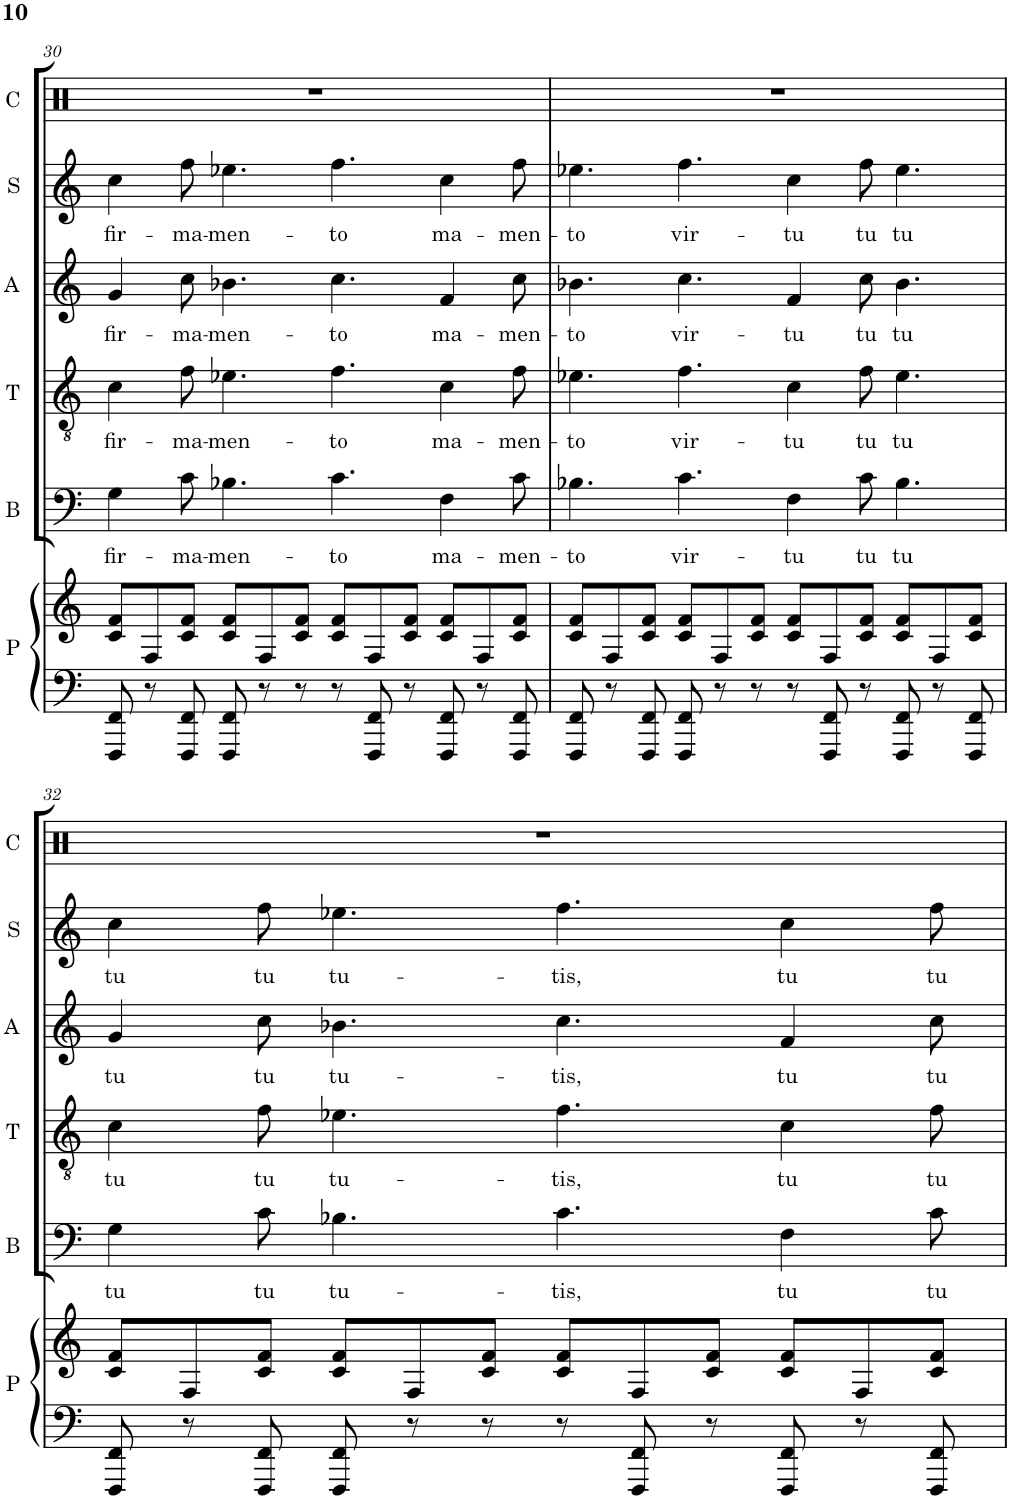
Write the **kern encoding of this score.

**kern	**kern	**kern	**text	**kern	**text	**kern	**text	**kern	**text	**kern
*part6	*part6	*part5	*part5	*part4	*part4	*part3	*part3	*part2	*part2	*part1
*staff7	*staff6	*staff5	*staff5	*staff4	*staff4	*staff3	*staff3	*staff2	*staff2	*staff1
*I"Piano	*	*I"Bass	*	*I"Tenor	*	*I"Alto	*	*I"Soprano	*	*I"Claps
*I'P	*	*I'B	*	*I'T	*	*I'A	*	*I'S	*	*I'C
!!LO:PB:g=z
*clefF4	*clefG2	*clefF4	*	*clefGv2	*	*clefG2	*	*clefG2	*	*clefX
*	*	*	*	*	*	*	*	*	*	*Trd14c24
*k[]	*k[]	*k[]	*	*k[]	*	*k[]	*	*k[]	*	*k[]
*M12/8	*M12/8	*M12/8	*	*M12/8	*	*M12/8	*	*M12/8	*	*M12/8
=30	=30	=30	=30	=30	=30	=30	=30	=30	=30	=30
!	!	!	!LO:LY:b	!	!LO:LY:b	!	!LO:LY:b	!	!LO:LY:b	!
8FFF/ 8FF/	8c/ 8f/L	4G\	fir-	4c\	fir-	4g/	fir-	4cc\	fir-	1.r
8r	8F/	.	.	.	.	.	.	.	.	.
!	!	!	!LO:LY:b	!	!LO:LY:b	!	!LO:LY:b	!	!LO:LY:b	!
8FFF/ 8FF/	8c/ 8f/J	8c\	-ma-	8f\	-ma-	8cc\	-ma-	8ff\	-ma-	.
!	!	!	!LO:LY:b	!	!LO:LY:b	!	!LO:LY:b	!	!LO:LY:b	!
8FFF/ 8FF/	8c/ 8f/L	4.B-X\	-men-	4.e-X\	-men-	4.b-X\	-men-	4.ee-X\	-men-	.
8r	8F/	.	.	.	.	.	.	.	.	.
8r	8c/ 8f/J	.	.	.	.	.	.	.	.	.
!	!	!	!LO:LY:b	!	!LO:LY:b	!	!LO:LY:b	!	!LO:LY:b	!
8r	8c/ 8f/L	4.c\	-to	4.f\	-to	4.cc\	-to	4.ff\	-to	.
8FFF/ 8FF/	8F/	.	.	.	.	.	.	.	.	.
8r	8c/ 8f/J	.	.	.	.	.	.	.	.	.
!	!	!	!LO:LY:b	!	!LO:LY:b	!	!LO:LY:b	!	!LO:LY:b	!
8FFF/ 8FF/	8c/ 8f/L	4F\	ma-	4c\	ma-	4f/	ma-	4cc\	ma-	.
8r	8F/	.	.	.	.	.	.	.	.	.
!	!	!	!LO:LY:b	!	!LO:LY:b	!	!LO:LY:b	!	!LO:LY:b	!
8FFF/ 8FF/	8c/ 8f/J	8c\	-men-	8f\	-men-	8cc\	-men-	8ff\	-men-	.
=31	=31	=31	=31	=31	=31	=31	=31	=31	=31	=31
!	!	!	!LO:LY:b	!	!LO:LY:b	!	!LO:LY:b	!	!LO:LY:b	!
8FFF/ 8FF/	8c/ 8f/L	4.B-X\	-to	4.e-X\	-to	4.b-X\	-to	4.ee-X\	-to	1.r
8r	8F/	.	.	.	.	.	.	.	.	.
8FFF/ 8FF/	8c/ 8f/J	.	.	.	.	.	.	.	.	.
!	!	!	!LO:LY:b	!	!LO:LY:b	!	!LO:LY:b	!	!LO:LY:b	!
8FFF/ 8FF/	8c/ 8f/L	4.c\	vir-	4.f\	vir-	4.cc\	vir-	4.ff\	vir-	.
8r	8F/	.	.	.	.	.	.	.	.	.
8r	8c/ 8f/J	.	.	.	.	.	.	.	.	.
!	!	!	!LO:LY:b	!	!LO:LY:b	!	!LO:LY:b	!	!LO:LY:b	!
8r	8c/ 8f/L	4F\	-tu	4c\	-tu	4f/	-tu	4cc\	-tu	.
8FFF/ 8FF/	8F/	.	.	.	.	.	.	.	.	.
!	!	!	!LO:LY:b	!	!LO:LY:b	!	!LO:LY:b	!	!LO:LY:b	!
8r	8c/ 8f/J	8c\	tu	8f\	tu	8cc\	tu	8ff\	tu	.
!	!	!	!LO:LY:b	!	!LO:LY:b	!	!LO:LY:b	!	!LO:LY:b	!
8FFF/ 8FF/	8c/ 8f/L	4.B-\	tu	4.e-\	tu	4.b-\	tu	4.ee-\	tu	.
8r	8F/	.	.	.	.	.	.	.	.	.
8FFF/ 8FF/	8c/ 8f/J	.	.	.	.	.	.	.	.	.
!!LO:LB:g=z
=32	=32	=32	=32	=32	=32	=32	=32	=32	=32	=32
!	!	!	!LO:LY:b	!	!LO:LY:b	!	!LO:LY:b	!	!LO:LY:b	!
8FFF/ 8FF/	8c/ 8f/L	4G\	tu	4c\	tu	4g/	tu	4cc\	tu	1.r
8r	8F/	.	.	.	.	.	.	.	.	.
!	!	!	!LO:LY:b	!	!LO:LY:b	!	!LO:LY:b	!	!LO:LY:b	!
8FFF/ 8FF/	8c/ 8f/J	8c\	tu	8f\	tu	8cc\	tu	8ff\	tu	.
!	!	!	!LO:LY:b	!	!LO:LY:b	!	!LO:LY:b	!	!LO:LY:b	!
8FFF/ 8FF/	8c/ 8f/L	4.B-X\	tu-	4.e-X\	tu-	4.b-X\	tu-	4.ee-X\	tu-	.
8r	8F/	.	.	.	.	.	.	.	.	.
8r	8c/ 8f/J	.	.	.	.	.	.	.	.	.
!	!	!	!LO:LY:b	!	!LO:LY:b	!	!LO:LY:b	!	!LO:LY:b	!
8r	8c/ 8f/L	4.c\	-tis,	4.f\	-tis,	4.cc\	-tis,	4.ff\	-tis,	.
8FFF/ 8FF/	8F/	.	.	.	.	.	.	.	.	.
8r	8c/ 8f/J	.	.	.	.	.	.	.	.	.
!	!	!	!LO:LY:b	!	!LO:LY:b	!	!LO:LY:b	!	!LO:LY:b	!
8FFF/ 8FF/	8c/ 8f/L	4F\	tu	4c\	tu	4f/	tu	4cc\	tu	.
8r	8F/	.	.	.	.	.	.	.	.	.
!	!	!	!LO:LY:b	!	!LO:LY:b	!	!LO:LY:b	!	!LO:LY:b	!
8FFF/ 8FF/	8c/ 8f/J	8c\	tu	8f\	tu	8cc\	tu	8ff\	tu	.
=	=	=	=	=	=	=	=	=	=	=
*-	*-	*-	*-	*-	*-	*-	*-	*-	*-	*-
